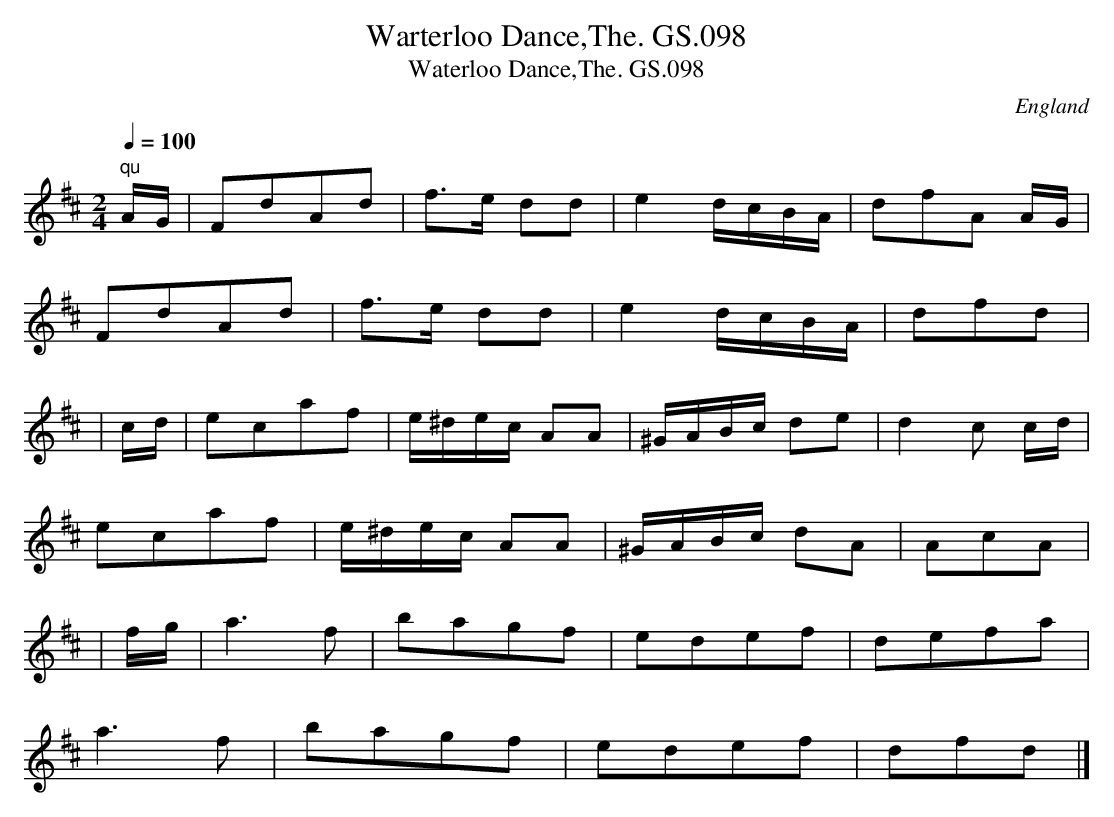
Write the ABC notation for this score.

X:1
T:Warterloo Dance,The. GS.098
T:Waterloo Dance,The. GS.098
L:1/8
M:2/4
O:England
Q:1/4=100
K:D major
"qu"A/G/ | FdAd | f>e dd | e2 d/c/B/A/ | dfA A/G/ |!
FdAd | f>e dd | e2 d/c/B/A/ | dfd |!
| c/d/ |ecaf | e/^d/e/c/ AA | ^G/A/B/c/ de | d2 c c/d/ |!
ecaf | e/^d/e/c/ AA |  ^G/A/B/c/ dA | AcA |!
|f/g/ | a3 f | bagf | edef | defa |!
a3f | bagf | edef | dfd |]
